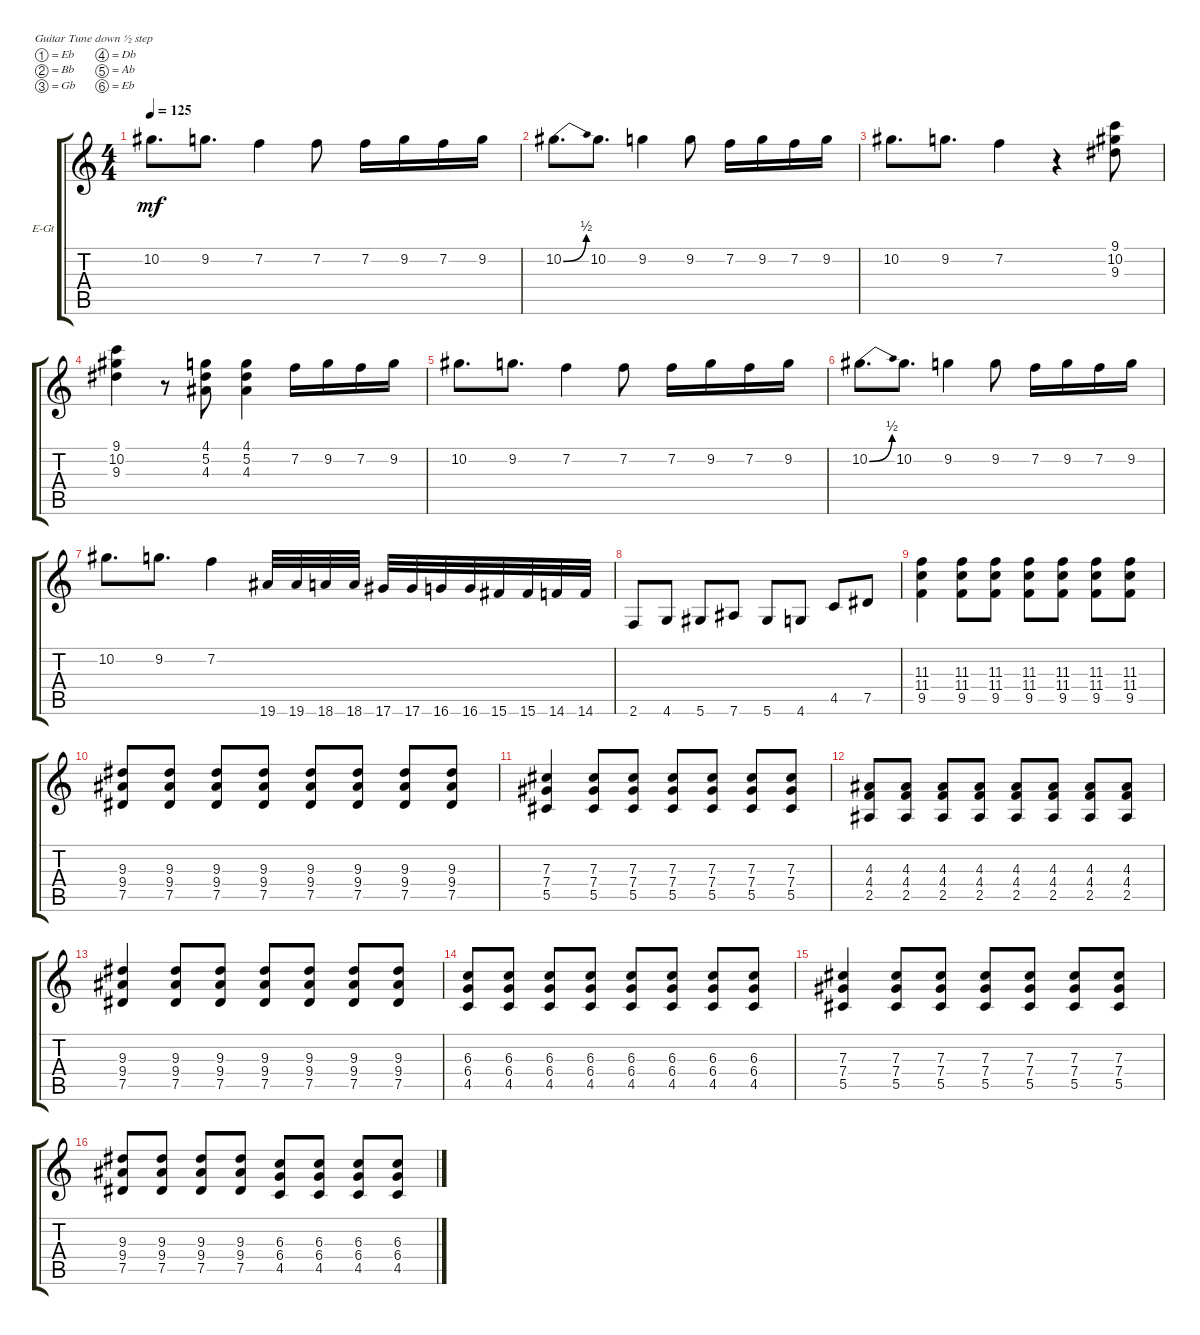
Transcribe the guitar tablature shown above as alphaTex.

\defaultSystemsLayout 4
\bracketExtendMode groupsimilarinstruments
\firstSystemTrackNameOrientation horizontal
\otherSystemsTrackNameOrientation horizontal
\track ("Electric Guitar" "E-Gt") {instrument distortionguitar}
\staff {score tabs}
\tuning (Eb4 Bb3 Gb3 Db3 Ab2 Eb2)
\ts (4 4)
\tempo 125
\clef g2
\ks c
10.2.8{d dy mf} 9.2.8{d} 7.2.4 7.2.8 7.2.16 9.2.16 7.2.16 9.2.16 |
10.2{be (bend 0 0 18 2)}.8{d} 10.2.8{d} 9.2.4 9.2.8 7.2.16 9.2.16 7.2.16 9.2.16 |
10.2.8{d} 9.2.8{d} 7.2.4 r.4 (9.1 10.2 9.3).8 |
(9.1 10.2 9.3).4 r.8 (4.1 5.2 4.3).8 (4.3 5.2 4.1).4 7.2.16 9.2.16 7.2.16 9.2.16 |
10.2.8{d} 9.2.8{d} 7.2.4 7.2.8 7.2.16 9.2.16 7.2.16 9.2.16 |
10.2{be (bend 0 0 18 2)}.8{d} 10.2.8{d} 9.2.4 9.2.8 7.2.16 9.2.16 7.2.16 9.2.16 |
10.2.8{d} 9.2.8{d} 7.2.4 19.6.32 19.6.32 18.6.32 18.6.32 17.6.32 17.6.32 16.6.32 16.6.32 15.6.32 15.6.32 14.6.32 14.6.32 |
2.6.8 4.6.8 5.6.8 7.6.8 5.6.8 4.6.8 4.5.8 7.5.8 |
(9.5 11.4 11.3).4 (9.5 11.4 11.3).8 (9.5 11.4 11.3).8 (9.5 11.4 11.3).8 (9.5 11.4 11.3).8 (9.5 11.4 11.3).8 (9.5 11.4 11.3).8 |
(7.5 9.4 9.3).8 (7.5 9.4 9.3).8 (7.5 9.4 9.3).8 (7.5 9.4 9.3).8 (7.5 9.4 9.3).8 (7.5 9.4 9.3).8 (7.5 9.4 9.3).8 (7.5 9.4 9.3).8 |
(5.5 7.4 7.3).4 (5.5 7.4 7.3).8 (5.5 7.4 7.3).8 (5.5 7.4 7.3).8 (5.5 7.4 7.3).8 (5.5 7.4 7.3).8 (5.5 7.4 7.3).8 |
(2.5 4.4 4.3).8 (4.3 4.4 2.5).8 (4.3 4.4 2.5).8 (4.3 4.4 2.5).8 (4.3 4.4 2.5).8 (4.3 4.4 2.5).8 (4.3 4.4 2.5).8 (4.3 4.4 2.5).8 |
(7.5 9.4 9.3).4 (7.5 9.4 9.3).8 (7.5 9.4 9.3).8 (7.5 9.4 9.3).8 (7.5 9.4 9.3).8 (7.5 9.4 9.3).8 (7.5 9.4 9.3).8 |
(4.5 6.4 6.3).8 (4.5 6.4 6.3).8 (4.5 6.4 6.3).8 (4.5 6.4 6.3).8 (4.5 6.4 6.3).8 (4.5 6.4 6.3).8 (4.5 6.4 6.3).8 (4.5 6.4 6.3).8 |
(5.5 7.4 7.3).4 (5.5 7.4 7.3).8 (5.5 7.4 7.3).8 (5.5 7.4 7.3).8 (5.5 7.4 7.3).8 (5.5 7.4 7.3).8 (5.5 7.4 7.3).8 |
(7.5 9.4 9.3).8 (7.5 9.4 9.3).8 (7.5 9.4 9.3).8 (7.5 9.4 9.3).8 (4.5 6.4 6.3).8 (4.5 6.4 6.3).8 (4.5 6.4 6.3).8 (6.3 6.4 4.5).8
